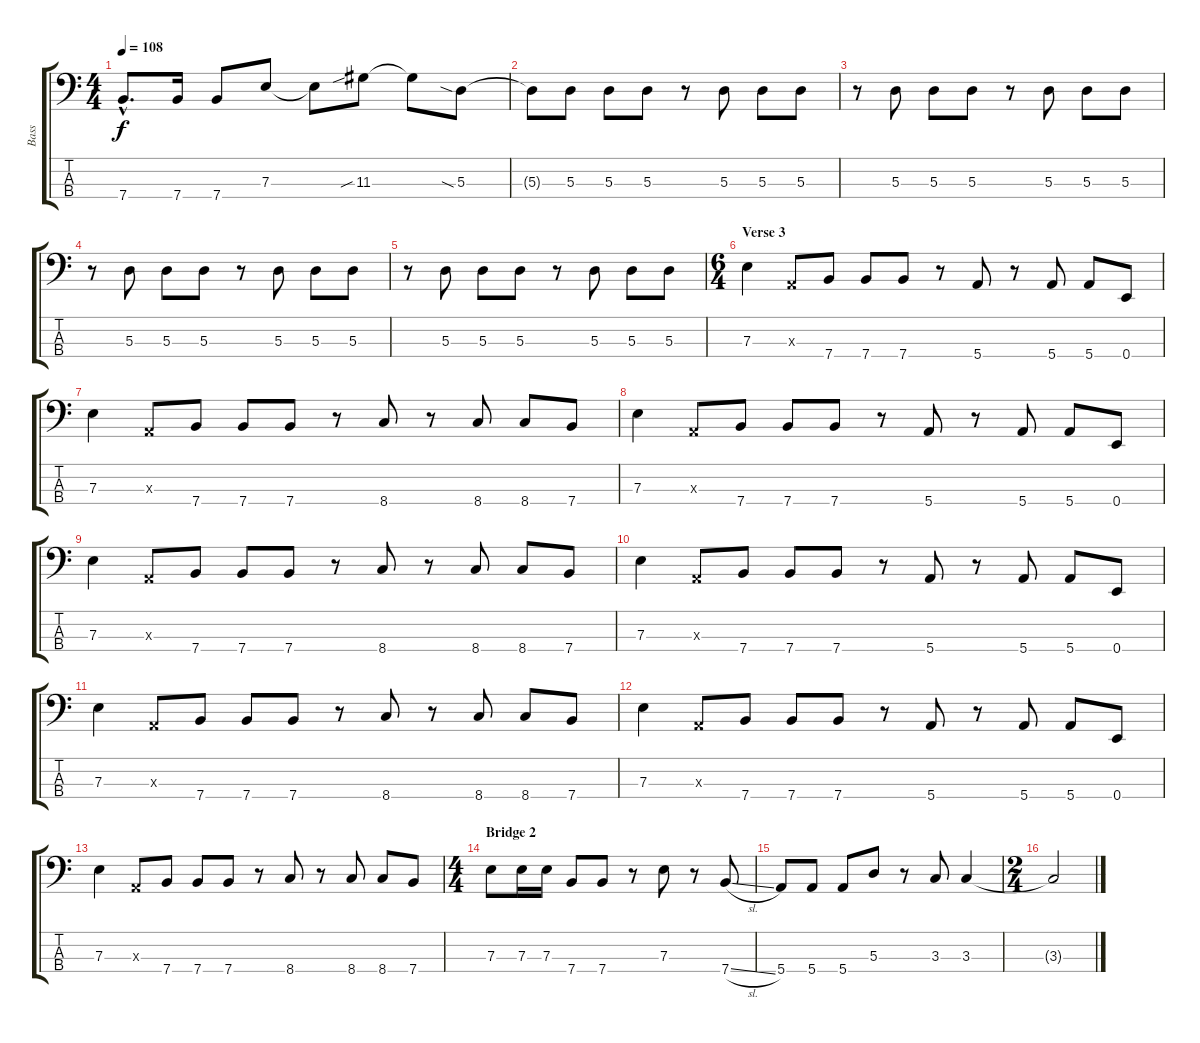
\track ("Bass" "Bass") {instrument electricbassfinger}
\staff {score tabs}
\tuning (G2 D2 A1 E1) {hide}
\ts (4 4)
\tempo 108
\clef f4
\ks c
7.4{hac}.8{d dy f} 7.4.16 7.4.8 7.3.8 7.3{t}.8 11.3{sib}.8 11.3{t}.8 5.3{sia}.8 |
5.3{t}.8 5.3.8 5.3.8 5.3.8 r.8 5.3.8 5.3.8 5.3.8 |
r.8 5.3.8 5.3.8 5.3.8 r.8 5.3.8 5.3.8 5.3.8 |
r.8 5.3.8 5.3.8 5.3.8 r.8 5.3.8 5.3.8 5.3.8 |
r.8 5.3.8 5.3.8 5.3.8 r.8 5.3.8 5.3.8 5.3.8 |
\ts (6 4)
\section ("" "Verse 3")
7.3.4 0.3{x}.8 7.4.8 7.4.8 7.4.8 r.8 5.4.8 r.8 5.4.8 5.4.8 0.4.8 |
7.3.4 0.3{x}.8 7.4.8 7.4.8 7.4.8 r.8 8.4.8 r.8 8.4.8 8.4.8 7.4.8 |
7.3.4 0.3{x}.8 7.4.8 7.4.8 7.4.8 r.8 5.4.8 r.8 5.4.8 5.4.8 0.4.8 |
7.3.4 0.3{x}.8 7.4.8 7.4.8 7.4.8 r.8 8.4.8 r.8 8.4.8 8.4.8 7.4.8 |
7.3.4 0.3{x}.8 7.4.8 7.4.8 7.4.8 r.8 5.4.8 r.8 5.4.8 5.4.8 0.4.8 |
7.3.4 0.3{x}.8 7.4.8 7.4.8 7.4.8 r.8 8.4.8 r.8 8.4.8 8.4.8 7.4.8 |
7.3.4 0.3{x}.8 7.4.8 7.4.8 7.4.8 r.8 5.4.8 r.8 5.4.8 5.4.8 0.4.8 |
7.3.4 0.3{x}.8 7.4.8 7.4.8 7.4.8 r.8 8.4.8 r.8 8.4.8 8.4.8 7.4.8 |
\ts (4 4)
\section ("" "Bridge 2")
7.3.8 7.3.16 7.3.16 7.4.8 7.4.8 r.8 7.3.8 r.8 7.4{sl}.8 |
5.4.8 5.4.8 5.4.8 5.3.8 r.8 3.3.8 3.3.4 |
\ts (2 4)
3.3{t}.2
